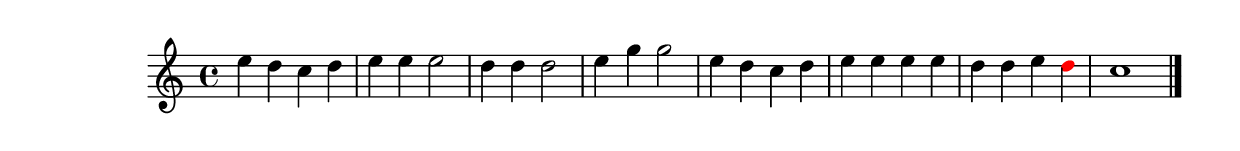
\version "2.18.2"
\language "english"

\header {
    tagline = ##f
}

\layout {}

\paper {}

\score {
    \new Score
    <<
        \new Staff
        {
            {   % measure
                \time 4/4
                \tweak color #black
                e''4
                \tweak color #black
                d''4
                \tweak color #black
                c''4
                \tweak color #black
                d''4
            }   % measure
            {   % measure
                \tweak color #black
                e''4
                \tweak color #black
                e''4
                \tweak color #black
                e''2
            }   % measure
            {   % measure
                \tweak color #black
                d''4
                \tweak color #black
                d''4
                \tweak color #black
                d''2
            }   % measure
            {   % measure
                \tweak color #black
                e''4
                \tweak color #black
                g''4
                \tweak color #black
                g''2
            }   % measure
            {   % measure
                \tweak color #black
                e''4
                \tweak color #black
                d''4
                \tweak color #black
                c''4
                \tweak color #black
                d''4
            }   % measure
            {   % measure
                \tweak color #black
                e''4
                \tweak color #black
                e''4
                \tweak color #black
                e''4
                \tweak color #black
                e''4
            }   % measure
            {   % measure
                \tweak color #black
                d''4
                \tweak color #black
                d''4
                \tweak color #black
                e''4
                \tweak color #red
                d''4
            }   % measure
            {   % measure
                c''1
                \bar "|." %! SCORE1
            }   % measure
        }
    >>
}